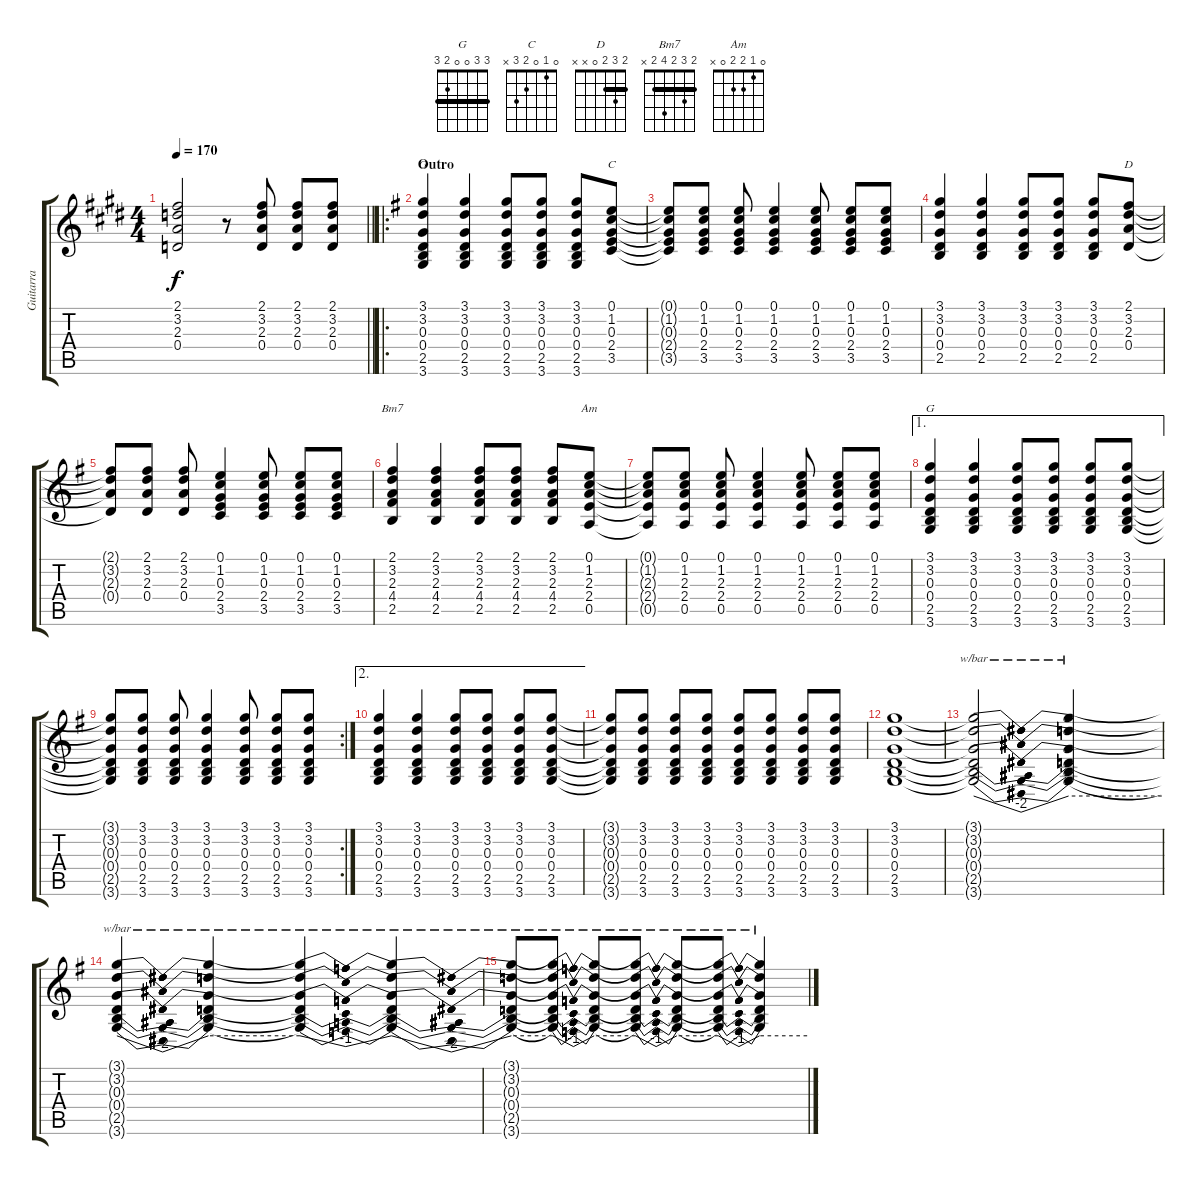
\track ("Guitarra" "Guitarra") {instrument acousticguitarsteel}
\staff {score tabs}
\tuning (E4 B3 G3 D3 A2 E2) {hide}
\chord ("G" 3 3 0 0 2 x) {barre 3}
\chord ("C" 0 1 0 2 3 x)
\chord ("D" 2 3 2 0 x x) {barre 2}
\chord ("Bm7" 2 3 2 4 2 x) {barre 2}
\chord ("Am" 0 1 2 2 0 x)
\chord ("G" 3 3 0 0 2 3) {barre 3}
\ts (4 4)
\tempo 170
\clef g2
\barLineRight lightlight
\ks e
(2.1 3.2 2.3 0.4).2{dy f} r.8 (2.1 3.2 2.3 0.4).8 (2.1 3.2 2.3 0.4).8 (2.1 3.2 2.3 0.4).8 |
\ro
\section ("" "Outro")
\ks g
(3.1 3.2 0.3 0.4 2.5 3.6).4{ch "G" volume 10} (3.1 3.2 0.3 0.4 2.5 3.6).4 (3.1 3.2 0.3 0.4 2.5 3.6).8 (3.1 3.2 0.3 0.4 2.5 3.6).8 (3.1 3.2 0.3 0.4 2.5 3.6).8 (0.1 1.2 0.3 2.4 3.5).8{ch "C"} |
(0.1{t} 1.2{t} 0.3{t} 2.4{t} 3.5{t}).8 (0.1 1.2 0.3 2.4 3.5).8 (0.1 1.2 0.3 2.4 3.5).8 (0.1 1.2 0.3 2.4 3.5).4 (0.1 1.2 0.3 2.4 3.5).8 (0.1 1.2 0.3 2.4 3.5).8 (0.1 1.2 0.3 2.4 3.5).8 |
(3.1 3.2 0.3 0.4 2.5).4 (3.1 3.2 0.3 0.4 2.5).4 (3.1 3.2 0.3 0.4 2.5).8 (3.1 3.2 0.3 0.4 2.5).8 (3.1 3.2 0.3 0.4 2.5).8 (2.1 3.2 2.3 0.4).8{ch "D"} |
(2.1{t} 3.2{t} 2.3{t} 0.4{t}).8 (2.1 3.2 2.3 0.4).8 (2.1 3.2 2.3 0.4).8 (0.1 1.2 0.3 2.4 3.5).4 (0.1 1.2 0.3 2.4 3.5).8 (0.1 1.2 0.3 2.4 3.5).8 (0.1 1.2 0.3 2.4 3.5).8 |
(2.1 3.2 2.3 4.4 2.5).4{ch "Bm7"} (2.1 3.2 2.3 4.4 2.5).4 (2.1 3.2 2.3 4.4 2.5).8 (2.1 3.2 2.3 4.4 2.5).8 (2.1 3.2 2.3 4.4 2.5).8 (0.1 1.2 2.3 2.4 0.5).8{ch "Am"} |
(0.1{t} 1.2{t} 2.3{t} 2.4{t} 0.5{t}).8 (0.1 1.2 2.3 2.4 0.5).8 (0.1 1.2 2.3 2.4 0.5).8 (0.1 1.2 2.3 2.4 0.5).4 (0.1 1.2 2.3 2.4 0.5).8 (0.1 1.2 2.3 2.4 0.5).8 (0.1 1.2 2.3 2.4 0.5).8 |
\ae 1
(3.1 3.2 0.3 0.4 2.5 3.6).4{ch "G"} (3.1 3.2 0.3 0.4 2.5 3.6).4 (3.1 3.2 0.3 0.4 2.5 3.6).8 (3.1 3.2 0.3 0.4 2.5 3.6).8 (3.1 3.2 0.3 0.4 2.5 3.6).8 (3.1 3.2 0.3 0.4 2.5 3.6).8 |
\rc 2
(3.1{t} 3.2{t} 0.3{t} 0.4{t} 2.5{t} 3.6{t}).8 (3.1 3.2 0.3 0.4 2.5 3.6).8 (3.1 3.2 0.3 0.4 2.5 3.6).8 (3.1 3.2 0.3 0.4 2.5 3.6).4 (3.1 3.2 0.3 0.4 2.5 3.6).8 (3.1 3.2 0.3 0.4 2.5 3.6).8 (3.1 3.2 0.3 0.4 2.5 3.6).8 |
\ae 2
(3.1 3.2 0.3 0.4 2.5 3.6).4 (3.1 3.2 0.3 0.4 2.5 3.6).4 (3.1 3.2 0.3 0.4 2.5 3.6).8 (3.1 3.2 0.3 0.4 2.5 3.6).8 (3.1 3.2 0.3 0.4 2.5 3.6).8 (3.1 3.2 0.3 0.4 2.5 3.6).8 |
(3.1{t} 3.2{t} 0.3{t} 0.4{t} 2.5{t} 3.6{t}).8 (3.1 3.2 0.3 0.4 2.5 3.6).8 (3.1 3.2 0.3 0.4 2.5 3.6).8 (3.1 3.2 0.3 0.4 2.5 3.6).8 (3.1 3.2 0.3 0.4 2.5 3.6).8 (3.1 3.2 0.3 0.4 2.5 3.6).8 (3.1 3.2 0.3 0.4 2.5 3.6).8 (3.1 3.2 0.3 0.4 2.5 3.6).8 |
(3.1 3.2 0.3 0.4 2.5 3.6).1{volume 16 instrument overdrivenguitar} |
(3.1{t} 3.2{t} 0.3{t} 0.4{t} 2.5{t} 3.6{t}).2{tbe (dip default 0 0 30 -8 60 0)} (3.1{t} 3.2{t} 0.3{t} 0.4{t} 2.5{t} 3.6{t}).2{tbe (hold default 0 0 60 0)} |
(3.1{t} 3.2{t} 0.3{t} 0.4{t} 2.5{t} 3.6{t}).4{tbe (dip default 0 0 30 -8 60 0)} (3.1{t} 3.2{t} 0.3{t} 0.4{t} 2.5{t} 3.6{t}).4{tbe (hold default 0 0 60 0)} (3.1{t} 3.2{t} 0.3{t} 0.4{t} 2.5{t} 3.6{t}).4{tbe (dip default 0 0 30 -4 60 0)} (3.1{t} 3.2{t} 0.3{t} 0.4{t} 2.5{t} 3.6{t}).4{tbe (dip default 0 0 30 -8 60 0)} |
(3.1{t} 3.2{t} 0.3{t} 0.4{t} 2.5{t} 3.6{t}).8{tbe (hold default 0 0 60 0)} (3.1{t} 3.2{t} 0.3{t} 0.4{t} 2.5{t} 3.6{t}).8{tbe (dip default 0 0 30 -4 60 0)} (3.1{t} 3.2{t} 0.3{t} 0.4{t} 2.5{t} 3.6{t}).8{tbe (hold default 0 0 60 0)} (3.1{t} 3.2{t} 0.3{t} 0.4{t} 2.5{t} 3.6{t}).8{tbe (dip default 0 0 30 -4 60 0)} (3.1{t} 3.2{t} 0.3{t} 0.4{t} 2.5{t} 3.6{t}).8{tbe (hold default 0 0 60 0)} (3.1{t} 3.2{t} 0.3{t} 0.4{t} 2.5{t} 3.6{t}).8{tbe (dip default 0 0 30 -4 60 0)} (3.1{t} 3.2{t} 0.3{t} 0.4{t} 2.5{t} 3.6{t}).4{tbe (hold default 0 0 60 0)}
